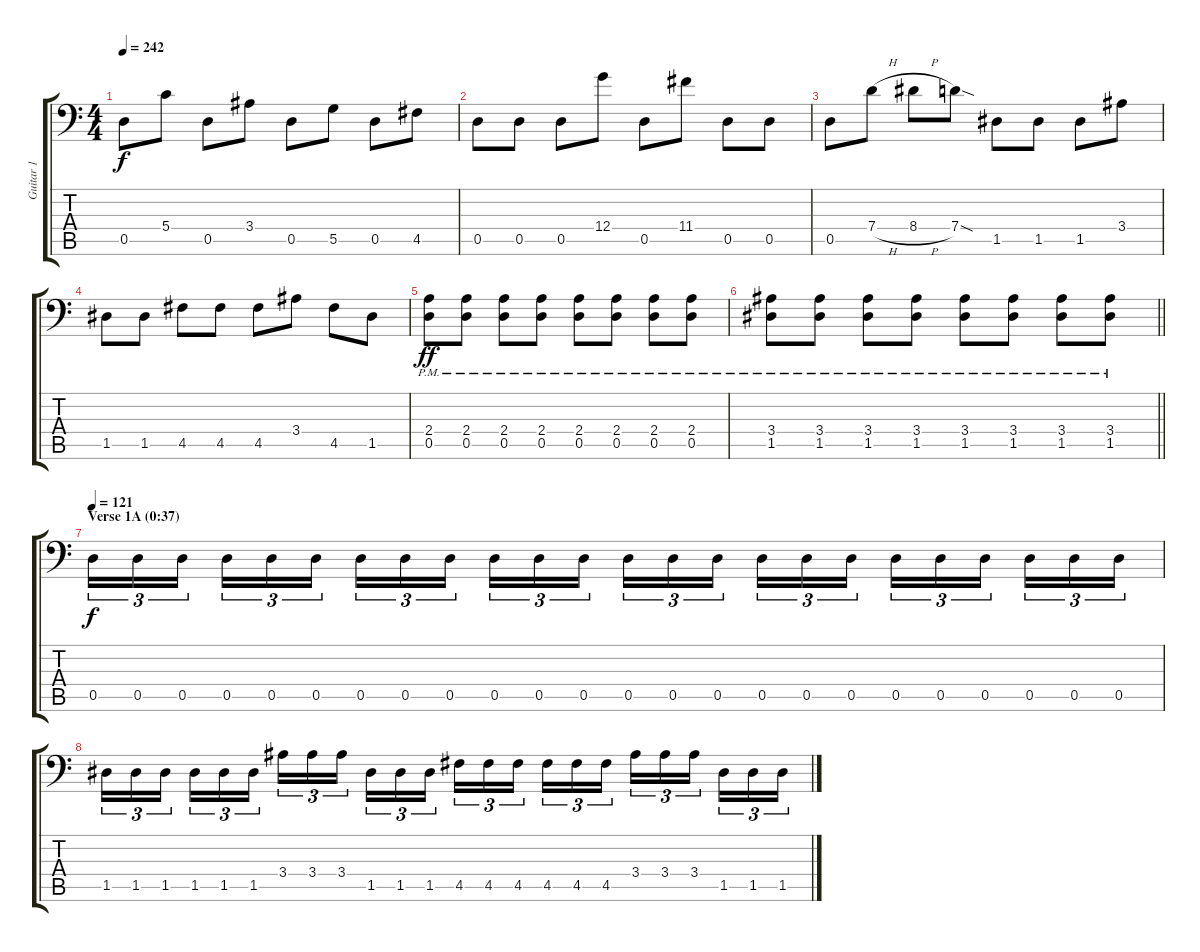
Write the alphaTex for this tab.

\track ("Guitar 1" "Guitar 1") {instrument distortionguitar}
\staff {score tabs}
\tuning (A3 E3 C3 G2 D2 A1) {hide}
\ts (4 4)
\tempo 242
\clef f4
\ks c
0.5.8{dy f} 5.4.8 0.5.8 3.4.8 0.5.8 5.5.8 0.5.8 4.5.8 |
0.5.8 0.5.8 0.5.8 12.4.8 0.5.8 11.4.8 0.5.8 0.5.8 |
0.5.8 7.4{h}.8 8.4{h}.8 7.4{sod}.8 1.5.8 1.5.8 1.5.8 3.4.8 |
1.5.8 1.5.8 4.5.8 4.5.8 4.5.8 3.4.8 4.5.8 1.5.8 |
(2.4{pm} 0.5{pm}).8{dy ff} (2.4{pm} 0.5{pm}).8 (2.4{pm} 0.5{pm}).8 (2.4{pm} 0.5{pm}).8 (2.4{pm} 0.5{pm}).8 (2.4{pm} 0.5{pm}).8 (2.4{pm} 0.5{pm}).8 (2.4{pm} 0.5{pm}).8 |
\barLineRight lightlight
(3.4{pm} 1.5{pm}).8 (3.4{pm} 1.5{pm}).8 (3.4{pm} 1.5{pm}).8 (3.4{pm} 1.5{pm}).8 (3.4{pm} 1.5{pm}).8 (3.4{pm} 1.5{pm}).8 (3.4{pm} 1.5{pm}).8 (3.4{pm} 1.5{pm}).8 |
\section ("" "Verse 1A (0:37)")
\tempo 121
0.5.16{tu (3 2) dy f} 0.5.16{tu (3 2)} 0.5.16{tu (3 2) beam splitsecondary} 0.5.16{tu (3 2)} 0.5.16{tu (3 2)} 0.5.16{tu (3 2)} 0.5.16{tu (3 2)} 0.5.16{tu (3 2)} 0.5.16{tu (3 2) beam splitsecondary} 0.5.16{tu (3 2)} 0.5.16{tu (3 2)} 0.5.16{tu (3 2)} 0.5.16{tu (3 2)} 0.5.16{tu (3 2)} 0.5.16{tu (3 2) beam splitsecondary} 0.5.16{tu (3 2)} 0.5.16{tu (3 2)} 0.5.16{tu (3 2)} 0.5.16{tu (3 2)} 0.5.16{tu (3 2)} 0.5.16{tu (3 2) beam splitsecondary} 0.5.16{tu (3 2)} 0.5.16{tu (3 2)} 0.5.16{tu (3 2)} |
1.5.16{tu (3 2)} 1.5.16{tu (3 2)} 1.5.16{tu (3 2) beam splitsecondary} 1.5.16{tu (3 2)} 1.5.16{tu (3 2)} 1.5.16{tu (3 2)} 3.4.16{tu (3 2)} 3.4.16{tu (3 2)} 3.4.16{tu (3 2) beam splitsecondary} 1.5.16{tu (3 2)} 1.5.16{tu (3 2)} 1.5.16{tu (3 2)} 4.5.16{tu (3 2)} 4.5.16{tu (3 2)} 4.5.16{tu (3 2) beam splitsecondary} 4.5.16{tu (3 2)} 4.5.16{tu (3 2)} 4.5.16{tu (3 2)} 3.4.16{tu (3 2)} 3.4.16{tu (3 2)} 3.4.16{tu (3 2) beam splitsecondary} 1.5.16{tu (3 2)} 1.5.16{tu (3 2)} 1.5.16{tu (3 2)}
